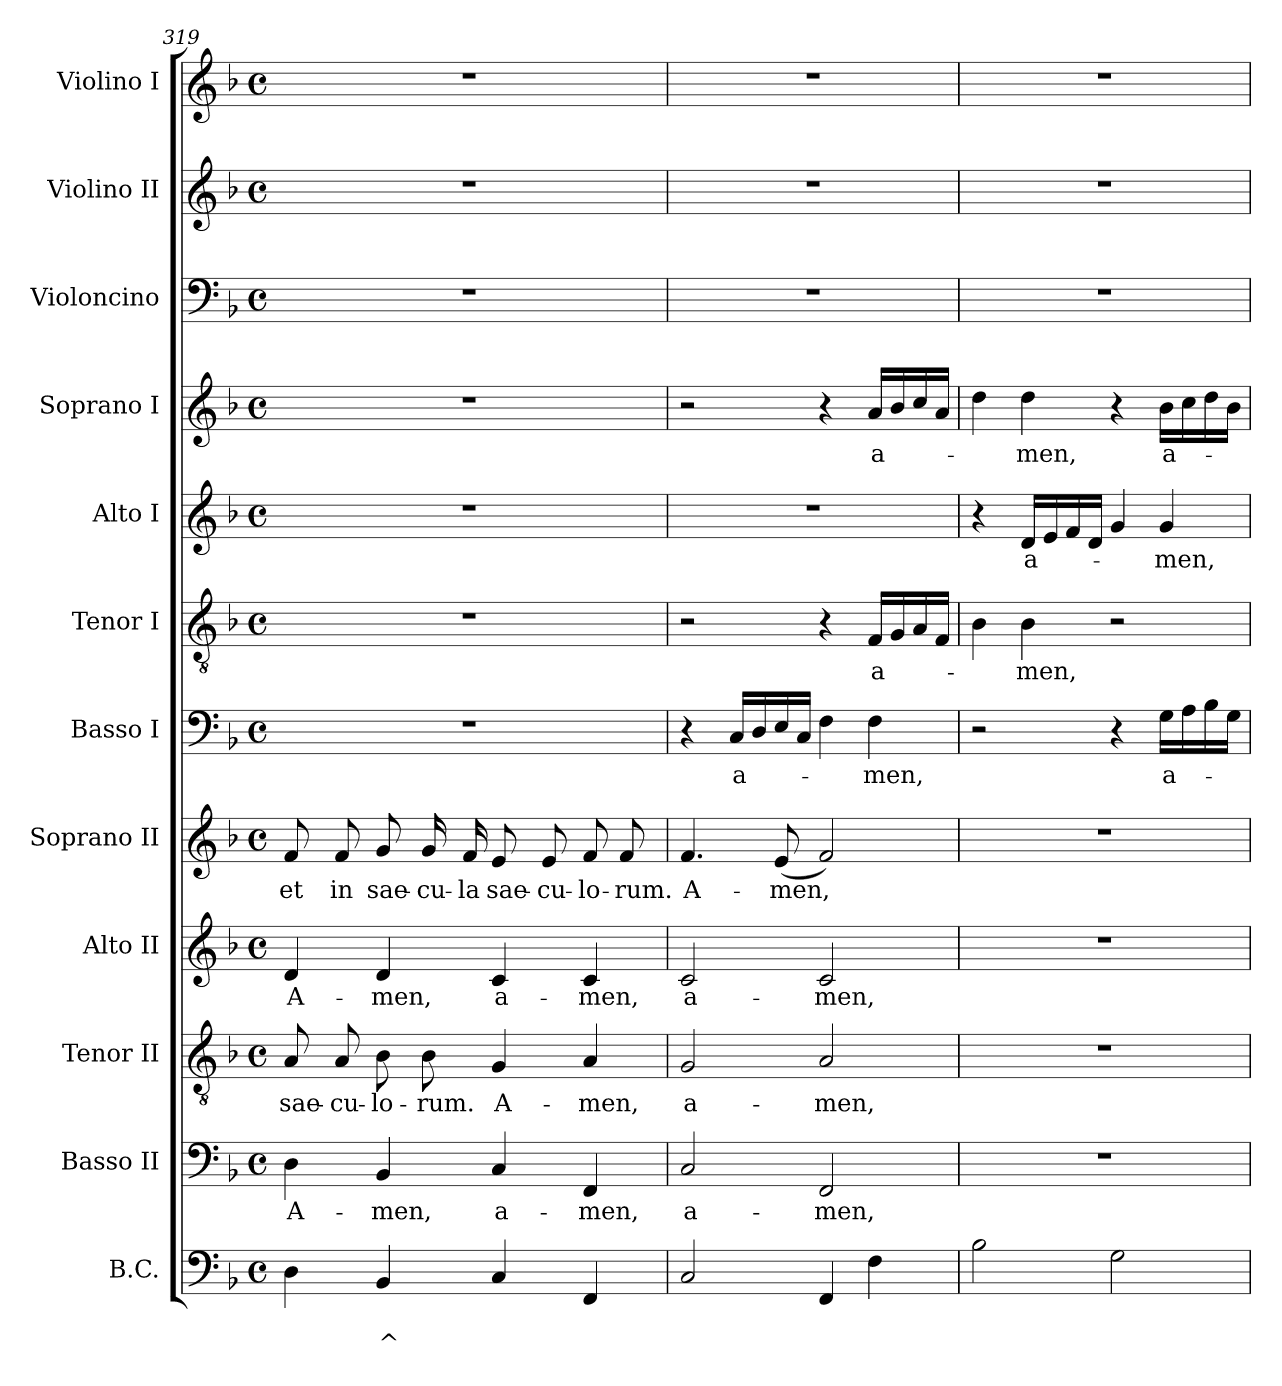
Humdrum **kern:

**kern	**text	**text	**kern	**text	**kern	**text	**kern	**text	**kern	**text	**kern	**text	**kern	**text	**kern	**text	**kern	**text	**kern	**kern	**kern
*part12	*part12	*part12	*part11	*part11	*part10	*part10	*part9	*part9	*part8	*part8	*part7	*part7	*part6	*part6	*part5	*part5	*part4	*part4	*part3	*part2	*part1
*staff12	*staff12	*staff12	*staff11	*staff11	*staff10	*staff10	*staff9	*staff9	*staff8	*staff8	*staff7	*staff7	*staff6	*staff6	*staff5	*staff5	*staff4	*staff4	*staff3	*staff2	*staff1
*I"B.C.	*	*	*I"Basso II	*	*I"Tenor II	*	*I"Alto II	*	*I"Soprano II	*	*I"Basso I	*	*I"Tenor I	*	*I"Alto I	*	*I"Soprano I	*	*I"Violoncino	*I"Violino II	*I"Violino I
*I'BC	*	*	*I'B 2	*	*I'T 2	*	*I'A 2	*	*I'S 2	*	*I'B 1	*	*I'T 1	*	*I'A 1	*	*I'S 1	*	*I'Vc.	*I'Vln. II	*I'Vln. I
*clefF4	*	*	*clefF4	*	*clefGv2	*	*clefG2	*	*clefG2	*	*clefF4	*	*clefGv2	*	*clefG2	*	*clefG2	*	*clefF4	*clefG2	*clefG2
*k[b-]	*	*	*k[b-]	*	*k[b-]	*	*k[b-]	*	*k[b-]	*	*k[b-]	*	*k[b-]	*	*k[b-]	*	*k[b-]	*	*k[b-]	*k[b-]	*k[b-]
*F:	*	*	*F:	*	*F:	*	*F:	*	*F:	*	*F:	*	*F:	*	*F:	*	*F:	*	*F:	*F:	*F:
*M4/4	*	*	*M4/4	*	*M4/4	*	*M4/4	*	*M4/4	*	*M4/4	*	*M4/4	*	*M4/4	*	*M4/4	*	*M4/4	*M4/4	*M4/4
*met(c)	*	*	*met(c)	*	*met(c)	*	*met(c)	*	*met(c)	*	*met(c)	*	*met(c)	*	*met(c)	*	*met(c)	*	*met(c)	*met(c)	*met(c)
=319	=319	=319	=319	=319	=319	=319	=319	=319	=319	=319	=319	=319	=319	=319	=319	=319	=319	=319	=319	=319	=319
!	!	!	!	!LO:LY:b	!	!	!	!	!	!	!	!	!	!	!	!	!	!	!	!	!
!	!	!	!	!	!	!LO:LY:b	!	!	!	!	!	!	!	!	!	!	!	!	!	!	!
!	!	!	!	!	!	!	!	!LO:LY:b	!	!	!	!	!	!	!	!	!	!	!	!	!
!	!	!	!	!	!	!	!	!	!	!LO:LY:b	!	!	!	!	!	!	!	!	!	!	!
4D\	.	.	4D\	A-	8A/	sae-	4d/	A-	8f/	et	1r	.	1r	.	1r	.	1r	.	1r	1r	1r
!	!	!	!	!	!	!LO:LY:b	!	!	!	!	!	!	!	!	!	!	!	!	!	!	!
!	!	!	!	!	!	!	!	!	!	!LO:LY:b	!	!	!	!	!	!	!	!	!	!	!
.	.	.	.	.	8A/	-cu-	.	.	8f/	in	.	.	.	.	.	.	.	.	.	.	.
!	!	!LO:LY:b	!	!	!	!	!	!	!	!	!	!	!	!	!	!	!	!	!	!	!
!	!	!	!	!LO:LY:b	!	!	!	!	!	!	!	!	!	!	!	!	!	!	!	!	!
!	!	!	!	!	!	!LO:LY:b	!	!	!	!	!	!	!	!	!	!	!	!	!	!	!
!	!	!	!	!	!	!	!	!LO:LY:b	!	!	!	!	!	!	!	!	!	!	!	!	!
!	!	!	!	!	!	!	!	!	!	!LO:LY:b	!	!	!	!	!	!	!	!	!	!	!
4BB-/	.	^	4BB-/	-men,	8B-\	-lo-	4d/	-men,	8g/	sae-	.	.	.	.	.	.	.	.	.	.	.
!	!	!	!	!	!	!LO:LY:b	!	!	!	!	!	!	!	!	!	!	!	!	!	!	!
!	!	!	!	!	!	!	!	!	!	!LO:LY:b	!	!	!	!	!	!	!	!	!	!	!
.	.	.	.	.	8B-\	-rum.	.	.	16g/	-cu-	.	.	.	.	.	.	.	.	.	.	.
!	!	!	!	!	!	!	!	!	!	!LO:LY:b	!	!	!	!	!	!	!	!	!	!	!
.	.	.	.	.	.	.	.	.	16f/	-la	.	.	.	.	.	.	.	.	.	.	.
!	!	!	!	!LO:LY:b	!	!	!	!	!	!	!	!	!	!	!	!	!	!	!	!	!
!	!	!	!	!	!	!LO:LY:b	!	!	!	!	!	!	!	!	!	!	!	!	!	!	!
!	!	!	!	!	!	!	!	!LO:LY:b	!	!	!	!	!	!	!	!	!	!	!	!	!
!	!	!	!	!	!	!	!	!	!	!LO:LY:b	!	!	!	!	!	!	!	!	!	!	!
4C/	.	.	4C/	a-	4G/	A-	4c/	a-	8e/	sae-	.	.	.	.	.	.	.	.	.	.	.
!	!	!	!	!	!	!	!	!	!	!LO:LY:b	!	!	!	!	!	!	!	!	!	!	!
.	.	.	.	.	.	.	.	.	8e/	-cu-	.	.	.	.	.	.	.	.	.	.	.
!	!	!	!	!LO:LY:b	!	!	!	!	!	!	!	!	!	!	!	!	!	!	!	!	!
!	!	!	!	!	!	!LO:LY:b	!	!	!	!	!	!	!	!	!	!	!	!	!	!	!
!	!	!	!	!	!	!	!	!LO:LY:b	!	!	!	!	!	!	!	!	!	!	!	!	!
!	!	!	!	!	!	!	!	!	!	!LO:LY:b	!	!	!	!	!	!	!	!	!	!	!
4FF/	.	.	4FF/	-men,	4A/	-men,	4c/	-men,	8f/	-lo-	.	.	.	.	.	.	.	.	.	.	.
!	!	!	!	!	!	!	!	!	!	!LO:LY:b	!	!	!	!	!	!	!	!	!	!	!
.	.	.	.	.	.	.	.	.	8f/	-rum.	.	.	.	.	.	.	.	.	.	.	.
!!LO:PB:g=z
=320	=320	=320	=320	=320	=320	=320	=320	=320	=320	=320	=320	=320	=320	=320	=320	=320	=320	=320	=320	=320	=320
!	!	!	!	!LO:LY:b	!	!	!	!	!	!	!	!	!	!	!	!	!	!	!	!	!
!	!	!	!	!	!	!LO:LY:b	!	!	!	!	!	!	!	!	!	!	!	!	!	!	!
!	!	!	!	!	!	!	!	!LO:LY:b	!	!	!	!	!	!	!	!	!	!	!	!	!
!	!	!	!	!	!	!	!	!	!	!LO:LY:b	!	!	!	!	!	!	!	!	!	!	!
2C/	.	.	2C/	a-	2G/	a-	2c/	a-	4.f/	A-	4r	.	2r	.	1r	.	2r	.	1r	1r	1r
!	!	!	!	!	!	!	!	!	!	!	!	!LO:LY:b	!	!	!	!	!	!	!	!	!
.	.	.	.	.	.	.	.	.	.	.	16C/LL	a-	.	.	.	.	.	.	.	.	.
.	.	.	.	.	.	.	.	.	.	.	16D/	.	.	.	.	.	.	.	.	.	.
!	!	!	!	!	!	!	!	!	!	!LO:LY:b	!	!	!	!	!	!	!	!	!	!	!
.	.	.	.	.	.	.	.	.	(<8e/	-men,	16E/	.	.	.	.	.	.	.	.	.	.
.	.	.	.	.	.	.	.	.	.	.	16C/JJ	.	.	.	.	.	.	.	.	.	.
!	!	!	!	!LO:LY:b	!	!	!	!	!	!	!	!	!	!	!	!	!	!	!	!	!
!	!	!	!	!	!	!LO:LY:b	!	!	!	!	!	!	!	!	!	!	!	!	!	!	!
!	!	!	!	!	!	!	!	!LO:LY:b	!	!	!	!	!	!	!	!	!	!	!	!	!
4FF/	.	.	2FF/	-men,	2A/	-men,	2c/	-men,	2f/)	.	4F\	.	4r	.	.	.	4r	.	.	.	.
!	!	!	!	!	!	!	!	!	!	!	!	!LO:LY:b	!	!	!	!	!	!	!	!	!
!	!	!	!	!	!	!	!	!	!	!	!	!	!	!LO:LY:b	!	!	!	!	!	!	!
!	!	!	!	!	!	!	!	!	!	!	!	!	!	!	!	!	!	!LO:LY:b	!	!	!
4F\	.	.	.	.	.	.	.	.	.	.	4F\	-men,	16F/LL	a-	.	.	16a/LL	a-	.	.	.
.	.	.	.	.	.	.	.	.	.	.	.	.	16G/	.	.	.	16b-/	.	.	.	.
.	.	.	.	.	.	.	.	.	.	.	.	.	16A/	.	.	.	16cc/	.	.	.	.
.	.	.	.	.	.	.	.	.	.	.	.	.	16F/JJ	.	.	.	16a/JJ	.	.	.	.
=321	=321	=321	=321	=321	=321	=321	=321	=321	=321	=321	=321	=321	=321	=321	=321	=321	=321	=321	=321	=321	=321
2B-\	.	.	1r	.	1r	.	1r	.	1r	.	2r	.	4B-\	.	4r	.	4dd\	.	1r	1r	1r
!	!	!	!	!	!	!	!	!	!	!	!	!	!	!LO:LY:b	!	!	!	!	!	!	!
!	!	!	!	!	!	!	!	!	!	!	!	!	!	!	!	!LO:LY:b	!	!	!	!	!
!	!	!	!	!	!	!	!	!	!	!	!	!	!	!	!	!	!	!LO:LY:b	!	!	!
.	.	.	.	.	.	.	.	.	.	.	.	.	4B-\	-men,	16d/LL	a-	4dd\	-men,	.	.	.
.	.	.	.	.	.	.	.	.	.	.	.	.	.	.	16e/	.	.	.	.	.	.
.	.	.	.	.	.	.	.	.	.	.	.	.	.	.	16f/	.	.	.	.	.	.
.	.	.	.	.	.	.	.	.	.	.	.	.	.	.	16d/JJ	.	.	.	.	.	.
2G\	.	.	.	.	.	.	.	.	.	.	4r	.	2r	.	4g/	.	4r	.	.	.	.
!	!	!	!	!	!	!	!	!	!	!	!	!LO:LY:b	!	!	!	!	!	!	!	!	!
!	!	!	!	!	!	!	!	!	!	!	!	!	!	!	!	!LO:LY:b	!	!	!	!	!
!	!	!	!	!	!	!	!	!	!	!	!	!	!	!	!	!	!	!LO:LY:b	!	!	!
.	.	.	.	.	.	.	.	.	.	.	16G\LL	a-	.	.	4g/	-men,	16b-\LL	a-	.	.	.
.	.	.	.	.	.	.	.	.	.	.	16A\	.	.	.	.	.	16cc\	.	.	.	.
.	.	.	.	.	.	.	.	.	.	.	16B-\	.	.	.	.	.	16dd\	.	.	.	.
.	.	.	.	.	.	.	.	.	.	.	16G\JJ	.	.	.	.	.	16b-\JJ	.	.	.	.
=	=	=	=	=	=	=	=	=	=	=	=	=	=	=	=	=	=	=	=	=	=
*-	*-	*-	*-	*-	*-	*-	*-	*-	*-	*-	*-	*-	*-	*-	*-	*-	*-	*-	*-	*-	*-
